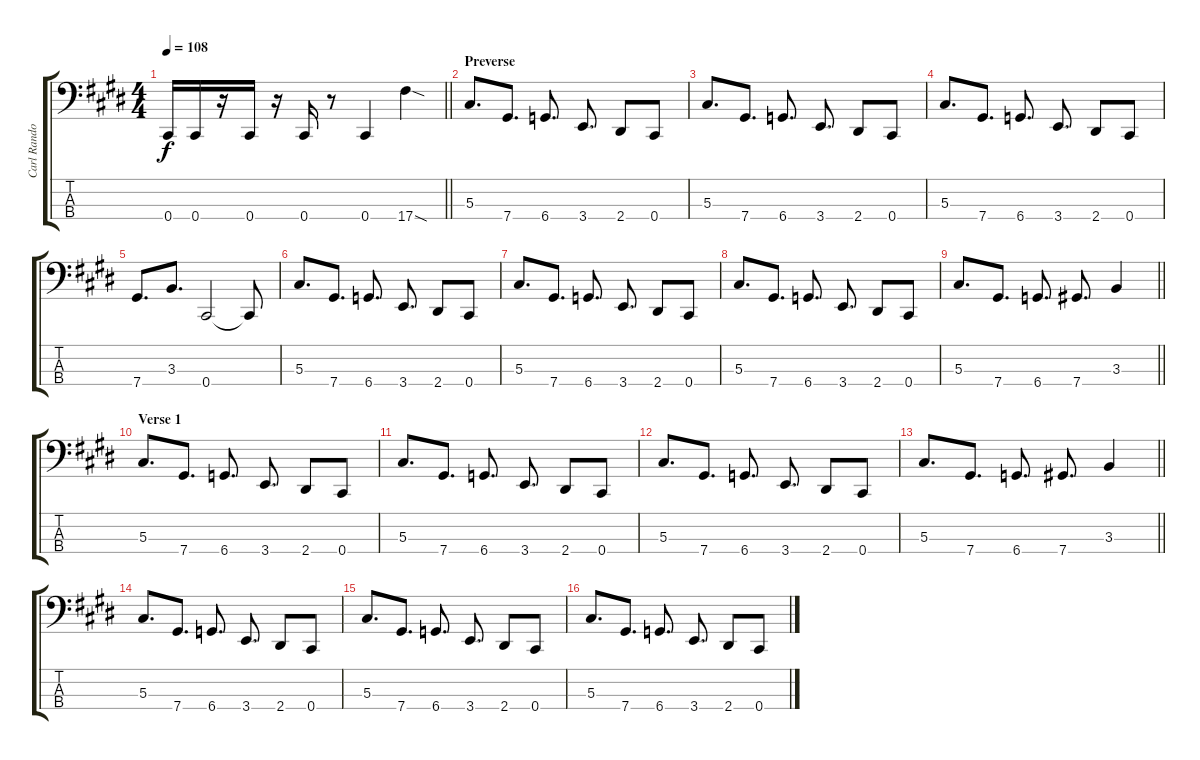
\track ("Carl Randolph" "Carl Rando") {instrument electricbasspick}
\staff {score tabs}
\tuning (Gb2 Db2 Ab1 Db1) {hide}
\ts (4 4)
\tempo 108
\clef f4
\barLineRight lightlight
\ks c#minor
0.4.16{dy f} 0.4.16 r.16 0.4.16 r.16 0.4.16 r.8 0.4.4 17.4{sod}.4 |
\section ("" "Preverse")
5.3.8{d} 7.4.8{d} 6.4.8{d} 3.4.8{d} 2.4.8 0.4.8 |
5.3.8{d} 7.4.8{d} 6.4.8{d} 3.4.8{d} 2.4.8 0.4.8 |
5.3.8{d} 7.4.8{d} 6.4.8{d} 3.4.8{d} 2.4.8 0.4.8 |
7.4.8{d} 3.3.8{d} 0.4.2 0.4{t}.8 |
5.3.8{d} 7.4.8{d} 6.4.8{d} 3.4.8{d} 2.4.8 0.4.8 |
5.3.8{d} 7.4.8{d} 6.4.8{d} 3.4.8{d} 2.4.8 0.4.8 |
5.3.8{d} 7.4.8{d} 6.4.8{d} 3.4.8{d} 2.4.8 0.4.8 |
\barLineRight lightlight
5.3.8{d} 7.4.8{d} 6.4.8{d} 7.4.8{d} 3.3.4 |
\section ("" "Verse 1")
5.3.8{d} 7.4.8{d} 6.4.8{d} 3.4.8{d} 2.4.8 0.4.8 |
5.3.8{d} 7.4.8{d} 6.4.8{d} 3.4.8{d} 2.4.8 0.4.8 |
5.3.8{d} 7.4.8{d} 6.4.8{d} 3.4.8{d} 2.4.8 0.4.8 |
\barLineRight lightlight
5.3.8{d} 7.4.8{d} 6.4.8{d} 7.4.8{d} 3.3.4 |
5.3.8{d} 7.4.8{d} 6.4.8{d} 3.4.8{d} 2.4.8 0.4.8 |
5.3.8{d} 7.4.8{d} 6.4.8{d} 3.4.8{d} 2.4.8 0.4.8 |
5.3.8{d} 7.4.8{d} 6.4.8{d} 3.4.8{d} 2.4.8 0.4.8
